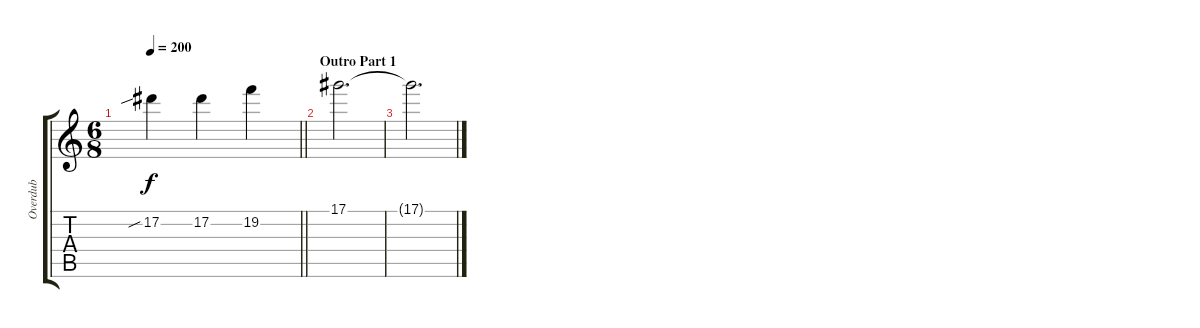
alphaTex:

\track ("Overdub" "Overdub") {instrument overdrivenguitar}
\staff {score tabs}
\tuning (Eb4 Bb3 Gb3 Db3 Ab2 Eb2) {hide}
\ts (6 8)
\tempo 200
\clef g2
\barLineRight lightlight
\ks c
17.2{sib}.4{dy f} 17.2.4 19.2.4 |
\section ("" "Outro Part 1")
17.1.2{d} |
17.1{t}.2{d}
